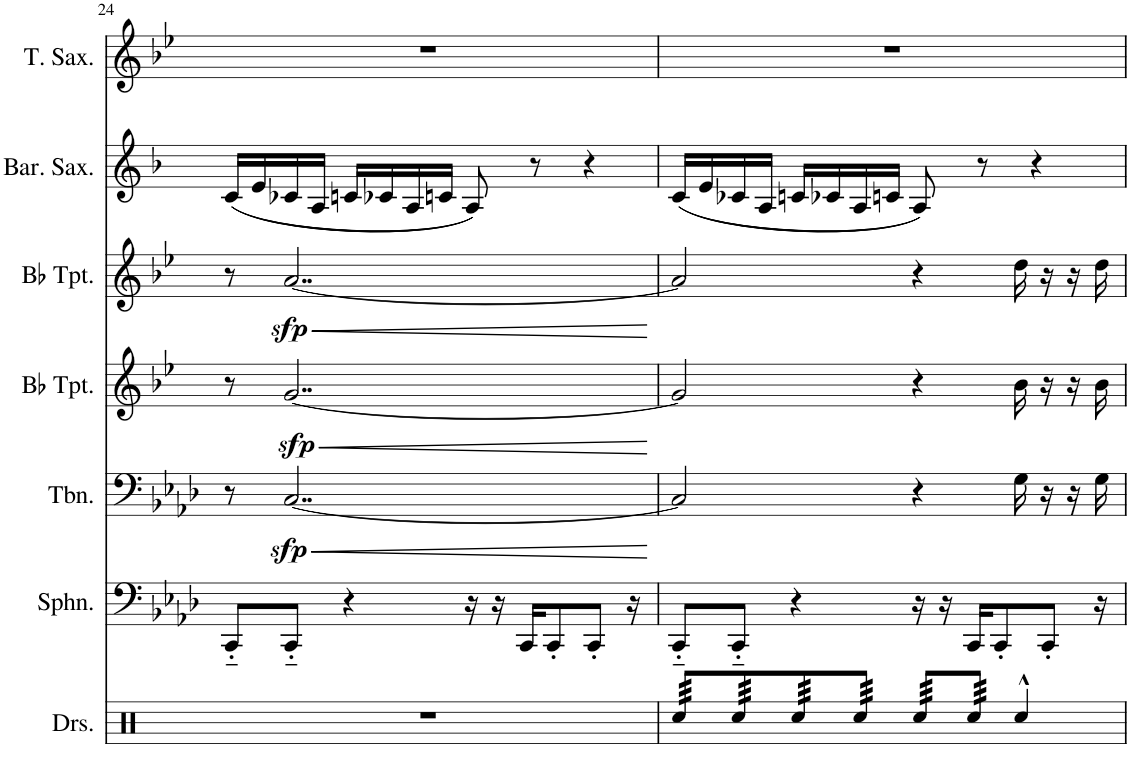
**kern	**kern	**kern	**dynam	**kern	**dynam	**kern	**dynam	**kern	**kern
*part7	*part6	*part5	*part5	*part4	*part4	*part3	*part3	*part2	*part1
*staff7	*staff6	*staff5	*staff5	*staff4	*staff4	*staff3	*staff3	*staff2	*staff1
*I"Drumset	*I"Sousaphone	*I"Trombone	*	*I"Bb Trumpet	*	*I"Bb Trumpet	*	*I"Baritone Saxophone	*I"Tenor Saxophone
*I'Drs.	*I'Sphn.	*I'Tbn.	*	*I'Bb Tpt.	*	*I'Bb Tpt.	*	*I'Bar. Sax.	*I'T. Sax.
!!LO:PB:g=z
*clefX	*clefF4	*clefF4	*	*clefG2	*	*clefG2	*	*clefG2	*clefG2
*	*	*	*	*Trd1c2	*	*Trd1c2	*	*Trd12c21	*Trd8c14
*k[]	*k[b-e-a-d-]	*k[b-e-a-d-]	*	*k[b-e-]	*	*k[b-e-]	*	*k[b-]	*k[b-e-]
*M4/4	*M4/4	*M4/4	*	*M4/4	*	*M4/4	*	*M4/4	*M4/4
=24	=24	=24	=24	=24	=24	=24	=24	=24	=24
1r	8CC'~/L	8r	.	8r	.	8r	.	((16c/LL	1r
.	.	.	.	.	.	.	.	16e/	.
!	!	!	!LO:HP:b	!	!LO:HP:b	!	!LO:HP:b	!	!
!	!	!	!LO:DY:n=1:b	!	!LO:DY:n=1:b	!	!LO:DY:n=1:b	!	!
.	8CC'~/J	[2..C/	< sfp	[2..g/	< sfp	[2..a/	< sfp	16c-X/	.
.	.	.	.	.	.	.	.	16A/JJ	.
.	4r	.	.	.	.	.	.	16cn/LL	.
.	.	.	.	.	.	.	.	16c-X/	.
.	.	.	.	.	.	.	.	16A/	.
.	.	.	.	.	.	.	.	16cn/JJ	.
.	16r	.	.	.	.	.	.	8A/))	.
.	16r	.	.	.	.	.	.	.	.
.	16CC/KL	.	.	.	.	.	.	8r	.
.	8CC'/	.	.	.	.	.	.	.	.
.	.	.	.	.	.	.	.	4r	.
.	8CC'/J	.	.	.	.	.	.	.	.
.	16r	.	.	.	.	.	.	.	.
.	.	.	[	.	[	.	[	.	.
=25	=25	=25	=25	=25	=25	=25	=25	=25	=25
*tremolo	*	*	*	*	*	*	*	*	*
64Rcc/LLLL	8CC'~/L	2C/]	.	2g/]	.	2a/]	.	((16c/LL	1r
64Rcc/	.	.	.	.	.	.	.	.	.
64Rcc/	.	.	.	.	.	.	.	.	.
64Rcc/	.	.	.	.	.	.	.	.	.
64Rcc/	.	.	.	.	.	.	.	16e/	.
64Rcc/	.	.	.	.	.	.	.	.	.
64Rcc/	.	.	.	.	.	.	.	.	.
64Rcc/	.	.	.	.	.	.	.	.	.
64Rcc/	8CC'~/J	.	.	.	.	.	.	16c-X/	.
64Rcc/	.	.	.	.	.	.	.	.	.
64Rcc/	.	.	.	.	.	.	.	.	.
64Rcc/	.	.	.	.	.	.	.	.	.
64Rcc/	.	.	.	.	.	.	.	16A/JJ	.
64Rcc/	.	.	.	.	.	.	.	.	.
64Rcc/	.	.	.	.	.	.	.	.	.
64Rcc/	.	.	.	.	.	.	.	.	.
64Rcc/	4r	.	.	.	.	.	.	16cn/LL	.
64Rcc/	.	.	.	.	.	.	.	.	.
64Rcc/	.	.	.	.	.	.	.	.	.
64Rcc/	.	.	.	.	.	.	.	.	.
64Rcc/	.	.	.	.	.	.	.	16c-X/	.
64Rcc/	.	.	.	.	.	.	.	.	.
64Rcc/	.	.	.	.	.	.	.	.	.
64Rcc/	.	.	.	.	.	.	.	.	.
64Rcc/	.	.	.	.	.	.	.	16A/	.
64Rcc/	.	.	.	.	.	.	.	.	.
64Rcc/	.	.	.	.	.	.	.	.	.
64Rcc/	.	.	.	.	.	.	.	.	.
64Rcc/	.	.	.	.	.	.	.	16cn/JJ	.
64Rcc/	.	.	.	.	.	.	.	.	.
64Rcc/	.	.	.	.	.	.	.	.	.
64Rcc/JJJJ	.	.	.	.	.	.	.	.	.
64Rcc/LLLL	16r	4r	.	4r	.	4r	.	8A/))	.
64Rcc/	.	.	.	.	.	.	.	.	.
64Rcc/	.	.	.	.	.	.	.	.	.
64Rcc/	.	.	.	.	.	.	.	.	.
64Rcc/	16r	.	.	.	.	.	.	.	.
64Rcc/	.	.	.	.	.	.	.	.	.
64Rcc/	.	.	.	.	.	.	.	.	.
64Rcc/	.	.	.	.	.	.	.	.	.
64Rcc/	16CC/KL	.	.	.	.	.	.	8r	.
64Rcc/	.	.	.	.	.	.	.	.	.
64Rcc/	.	.	.	.	.	.	.	.	.
64Rcc/	.	.	.	.	.	.	.	.	.
64Rcc/	8CC'/	.	.	.	.	.	.	.	.
64Rcc/	.	.	.	.	.	.	.	.	.
64Rcc/	.	.	.	.	.	.	.	.	.
64Rcc/JJJJ	.	.	.	.	.	.	.	.	.
*Xtremolo	*	*	*	*	*	*	*	*	*
4Rcc^^/	.	16G\	.	16b-\	.	16dd\	.	4r	.
.	8CC'/J	16r	.	16r	.	16r	.	.	.
.	.	16r	.	16r	.	16r	.	.	.
.	16r	16G\	.	16b-\	.	16dd\	.	.	.
=	=	=	=	=	=	=	=	=	=
*-	*-	*-	*-	*-	*-	*-	*-	*-	*-
